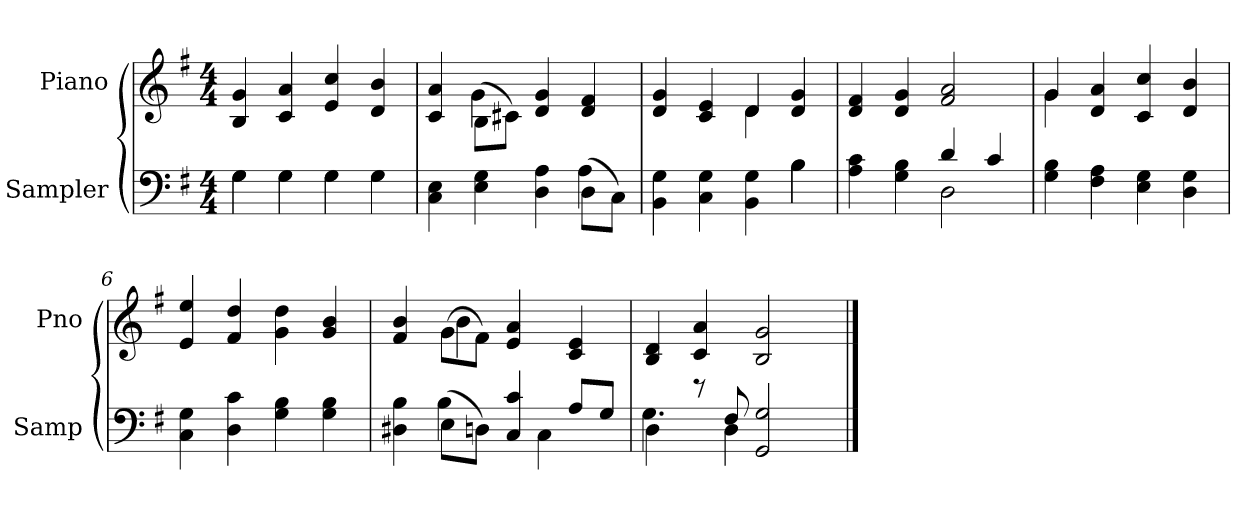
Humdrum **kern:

**kern	**kern
*part2	*part1
*staff2	*staff1
*I"Sampler	*I"Piano
*I'Samp	*I'Pno
*clefF4	*clefG2
*k[f#]	*k[f#]
*G:	*G:
*M4/4	*M4/4
=1	=1
*^	*
4G\	4G	4B 4g
4G\	4G	4c 4a
4G\	4G	4e 4cc
4G\	4G	4d 4b
=2	=2	=2
*	*	*^
4C 4E	2.ryy	4c 4a	4ryy
4E 4G	.	(8B\L	4g
.	.	8c#X\J)	.
4D 4A	.	4d 4g	2ryy
(8D\L	4A	4d 4f#	.
8C\J)	.	.	.
=3	=3	=3	=3
4BB 4G	2.ryy	4d 4g	2ryy
4C 4G	.	4c 4e	.
4BB 4G	.	4d/	4d
4B\	4B	4d 4g	4ryy
*	*	*v	*v
=4	=4	=4
4A 4c	2ryy	4d 4f#
4G 4B	.	4d 4g
4d/	2D	2f# 2a
4c/	.	.
*v	*v	*
=5	=5
*	*^
4G 4B	4g/	4g
4F# 4A	4d 4a	2.ryy
4E 4G	4c 4cc	.
4D 4G	4d 4b	.
*	*v	*v
=6	=6
4C 4G	4e 4ee
4D 4c	4f# 4dd
4G 4B	4g 4dd
4G 4B	4g 4b
=7	=7
*^	*^
4D#X 4B	4ryy	4f# 4b	4ryy
(8E\L	4B	(8g\L	4b
8Dn\J)	.	8f#\J)	.
4C 4c	8ryy	4e 4a	2ryy
.	4C	.	.
8A/L	.	4c 4e	.
8G/J	8ryy	.	.
*	*	*v	*v
=8	=8	=8
4D\	4.G	4B 4d
8r	.	4c 4a
8F#/	4D	.
2GG 2G	.	2B 2g
.	4.ryy	.
*v	*v	*
==	==
*-	*-
